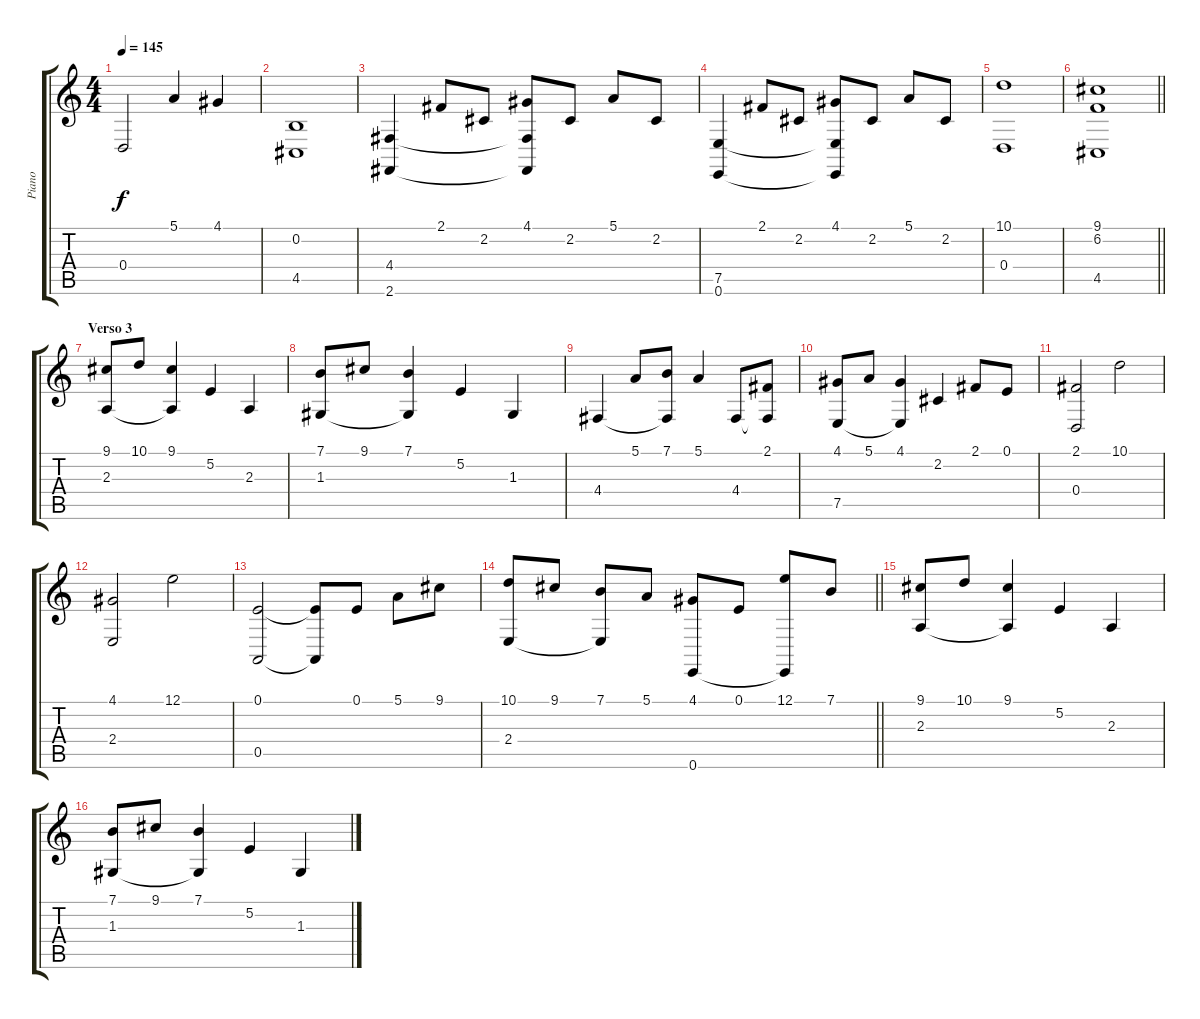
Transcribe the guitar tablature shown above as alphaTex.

\track ("Piano" "Piano") {instrument brightacousticpiano}
\staff {score tabs}
\tuning (E4 B3 G3 D3 A2 E2) {hide}
\ts (4 4)
\tempo 145
\clef g2
\ks c
0.4.2{dy f} 5.1.4 4.1.4 |
(0.2 4.5).1 |
(4.4 2.6).4 2.1.8 2.2.8 (4.1 4.4{t} 2.6{t}).8 2.2.8 5.1.8 2.2.8 |
(7.5 0.6).4 2.1.8 2.2.8 (4.1 7.5{t} 0.6{t}).8 2.2.8 5.1.8 2.2.8 |
(10.1 0.4).1 |
\barLineRight lightlight
(9.1 6.2 4.5).1 |
\section ("" "Verso 3")
(9.1 2.3).8 10.1.8 (9.1 2.3{t}).4 5.2.4 2.3.4 |
(7.1 1.3).8 9.1.8 (7.1 1.3{t}).4 5.2.4 1.3.4 |
4.4.4 5.1.8 (7.1 4.4{t}).8 5.1.4 4.4.8 (2.1 4.4{t}).8 |
(4.1 7.5).8 5.1.8 (4.1 7.5{t}).4 2.2.4 2.1.8 0.1.8 |
(2.1 0.4).2 10.1.2 |
(4.1 2.4).2 12.1.2 |
(0.1 0.5).2 (0.1{t} 0.5{t}).8 0.1.8 5.1.8 9.1.8 |
\barLineRight lightlight
(10.1 2.4).8 9.1.8 (7.1 2.4{t}).8 5.1.8 (4.1 0.6).8 0.1.8 (12.1 0.6{t}).8 7.1.8 |
(9.1 2.3).8 10.1.8 (9.1 2.3{t}).4 5.2.4 2.3.4 |
(7.1 1.3).8 9.1.8 (7.1 1.3{t}).4 5.2.4 1.3.4
